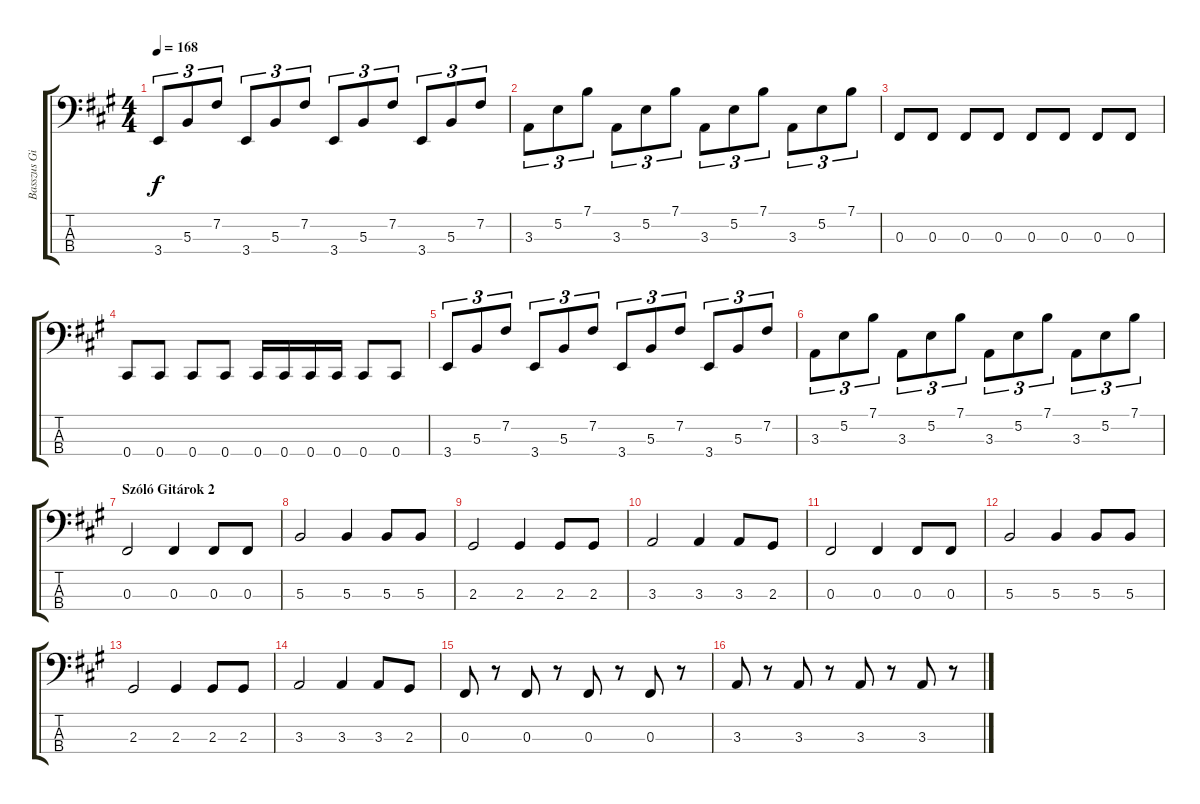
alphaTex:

\track ("Basszus Gitár" "Basszus Gi") {instrument electricbassfinger}
\staff {score tabs}
\tuning (E2 B1 Gb1 Db1) {hide}
\ts (4 4)
\tempo 168
\clef f4
\ks f#minor
3.4.8{tu (3 2) dy f} 5.3.8{tu (3 2)} 7.2.8{tu (3 2)} 3.4.8{tu (3 2)} 5.3.8{tu (3 2)} 7.2.8{tu (3 2)} 3.4.8{tu (3 2)} 5.3.8{tu (3 2)} 7.2.8{tu (3 2)} 3.4.8{tu (3 2)} 5.3.8{tu (3 2)} 7.2.8{tu (3 2)} |
3.3.8{tu (3 2)} 5.2.8{tu (3 2)} 7.1.8{tu (3 2)} 3.3.8{tu (3 2)} 5.2.8{tu (3 2)} 7.1.8{tu (3 2)} 3.3.8{tu (3 2)} 5.2.8{tu (3 2)} 7.1.8{tu (3 2)} 3.3.8{tu (3 2)} 5.2.8{tu (3 2)} 7.1.8{tu (3 2)} |
0.3.8 0.3.8 0.3.8 0.3.8 0.3.8 0.3.8 0.3.8 0.3.8 |
0.4.8 0.4.8 0.4.8 0.4.8 0.4.16 0.4.16 0.4.16 0.4.16 0.4.8 0.4.8 |
3.4.8{tu (3 2)} 5.3.8{tu (3 2)} 7.2.8{tu (3 2)} 3.4.8{tu (3 2)} 5.3.8{tu (3 2)} 7.2.8{tu (3 2)} 3.4.8{tu (3 2)} 5.3.8{tu (3 2)} 7.2.8{tu (3 2)} 3.4.8{tu (3 2)} 5.3.8{tu (3 2)} 7.2.8{tu (3 2)} |
3.3.8{tu (3 2)} 5.2.8{tu (3 2)} 7.1.8{tu (3 2)} 3.3.8{tu (3 2)} 5.2.8{tu (3 2)} 7.1.8{tu (3 2)} 3.3.8{tu (3 2)} 5.2.8{tu (3 2)} 7.1.8{tu (3 2)} 3.3.8{tu (3 2)} 5.2.8{tu (3 2)} 7.1.8{tu (3 2)} |
\section ("" "Szóló Gitárok 2")
0.3.2 0.3.4 0.3.8 0.3.8 |
5.3.2 5.3.4 5.3.8 5.3.8 |
2.3.2 2.3.4 2.3.8 2.3.8 |
3.3.2 3.3.4 3.3.8 2.3.8 |
0.3.2 0.3.4 0.3.8 0.3.8 |
5.3.2 5.3.4 5.3.8 5.3.8 |
2.3.2 2.3.4 2.3.8 2.3.8 |
3.3.2 3.3.4 3.3.8 2.3.8 |
0.3.8 r.8 0.3.8 r.8 0.3.8 r.8 0.3.8 r.8 |
3.3.8 r.8 3.3.8 r.8 3.3.8 r.8 3.3.8 r.8
